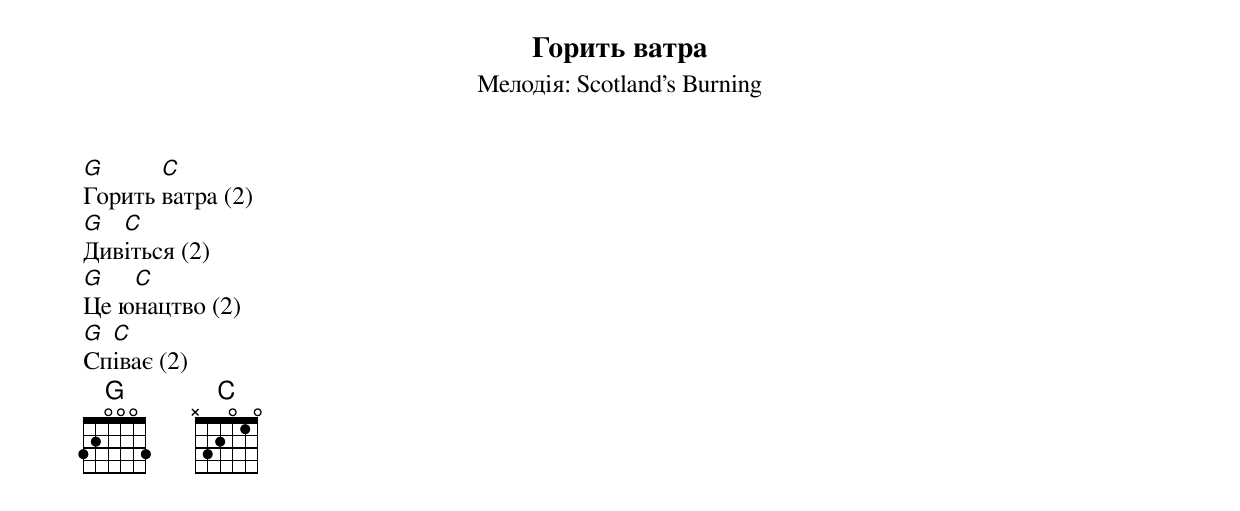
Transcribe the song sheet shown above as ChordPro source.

{title: Горить ватра}
{subtitle: Мелодія: Scotland's Burning}

[G]Горить [C]ватра (2)
[G]Див[C]іться (2)
[G]Це ю[C]нацтво (2)
[G]Сп[C]іває (2)
